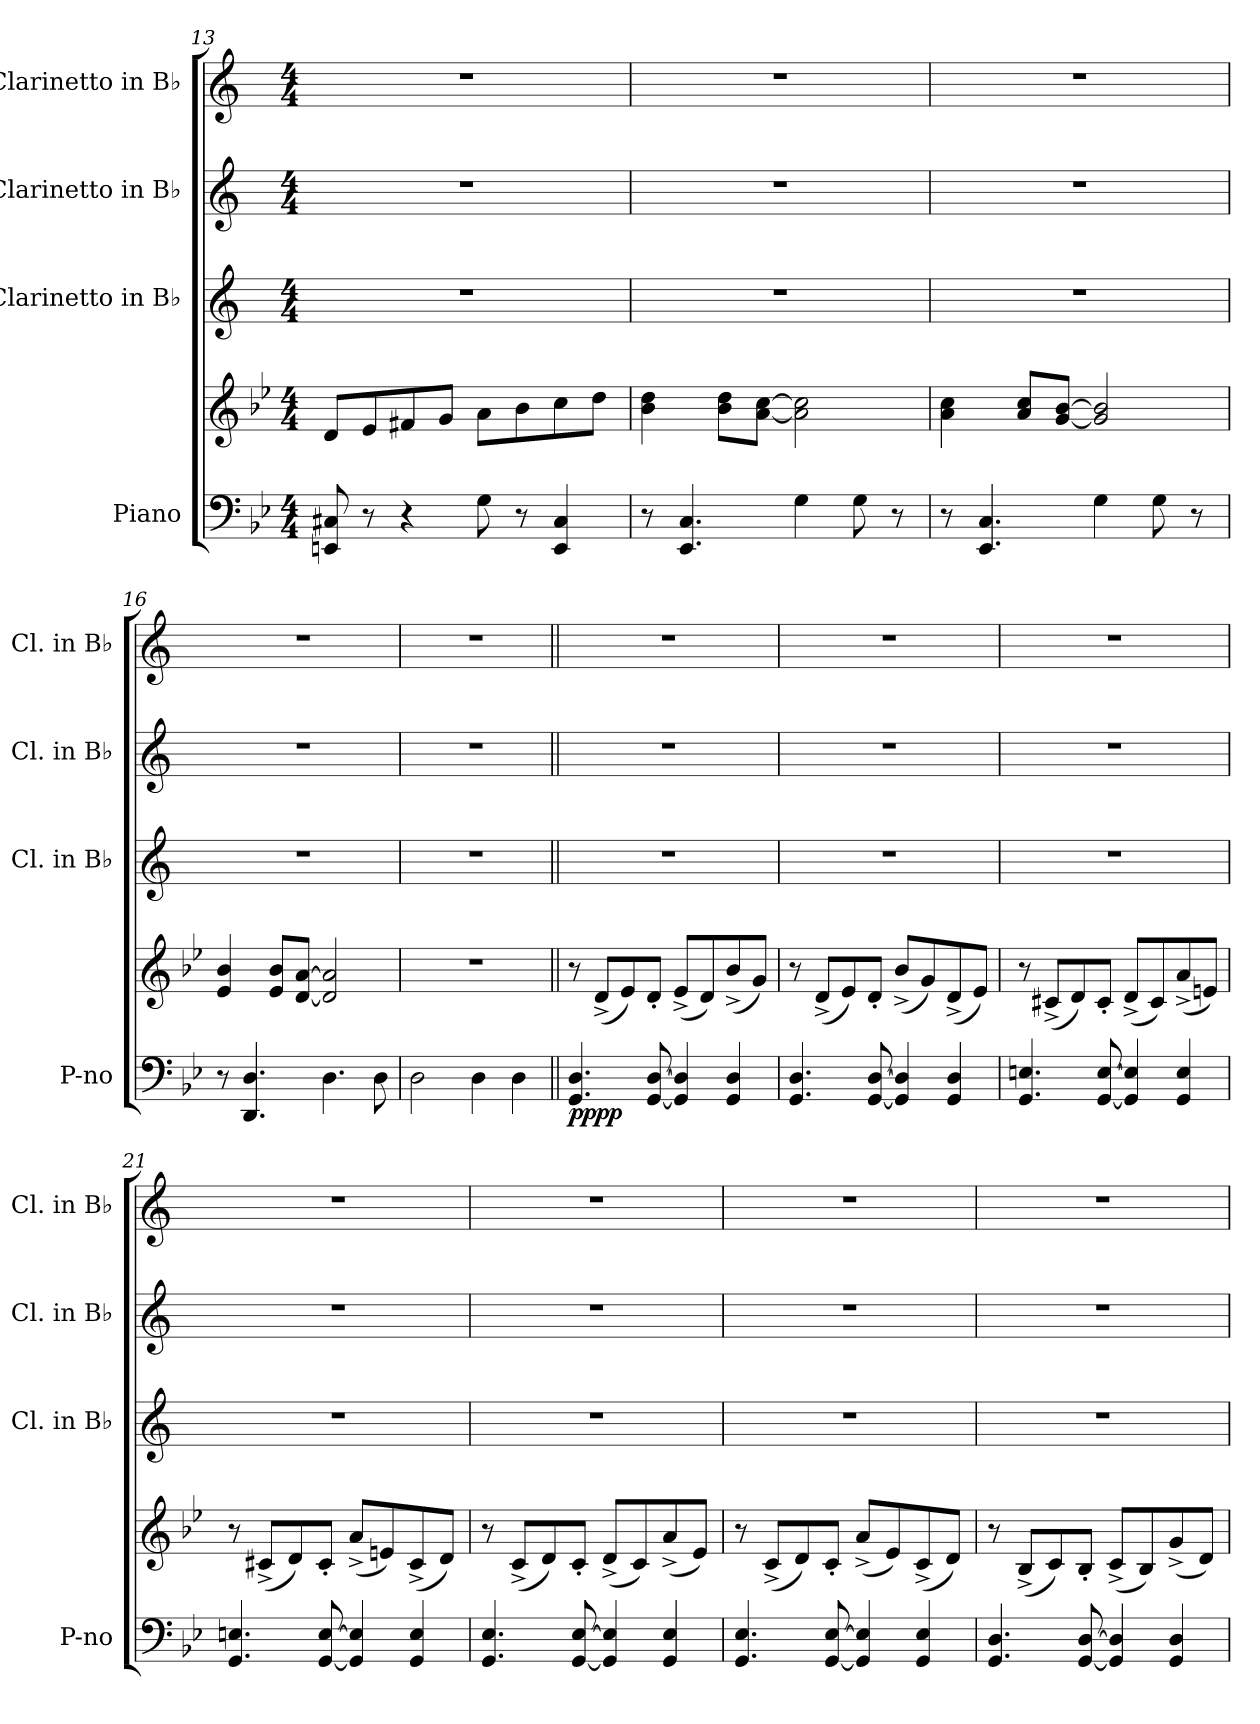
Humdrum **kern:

**kern	**kern	**dynam	**kern	**kern	**kern
*part4	*part4	*part4	*part3	*part2	*part1
*staff5	*staff4	*staff4/5	*staff3	*staff2	*staff1
*I"Piano	*	*	*I"Clarinetto in B♭	*I"Clarinetto in B♭	*I"Clarinetto in B♭
*I'P-no	*	*	*I'Cl. in B♭	*I'Cl. in B♭	*I'Cl. in B♭
*clefF4	*clefG2	*	*clefG2	*clefG2	*clefG2
*	*	*	*ITrd1c2	*ITrd1c2	*ITrd1c2
*k[b-e-]	*k[b-e-]	*	*k[b-e-]	*k[b-e-]	*k[b-e-]
*M4/4	*M4/4	*	*M4/4	*M4/4	*M4/4
=13	=13	=13	=13	=13	=13
8EEn/ 8C#X/	8d/L	.	1r	1r	1r
8r	8e-/	.	.	.	.
4r	8f#X/	.	.	.	.
.	8g/J	.	.	.	.
8G\	8a\L	.	.	.	.
8r	8b-\	.	.	.	.
4EE/ 4C#/	8cc\	.	.	.	.
.	8dd\J	.	.	.	.
=14	=14	=14	=14	=14	=14
8r	4b-\ 4dd\	.	1r	1r	1r
4.EE-/ 4.C/	.	.	.	.	.
.	8b-\ 8dd\L	.	.	.	.
.	[8a\ [8cc\J	.	.	.	.
4G\	2a\] 2cc\]	.	.	.	.
8G\	.	.	.	.	.
8r	.	.	.	.	.
!!LO:PB:g=z
=15	=15	=15	=15	=15	=15
8r	4a\ 4cc\	.	1r	1r	1r
4.EE-/ 4.C/	.	.	.	.	.
.	8a/ 8cc/L	.	.	.	.
.	[8g/ [8b-/J	.	.	.	.
4G\	2g/] 2b-/]	.	.	.	.
8G\	.	.	.	.	.
8r	.	.	.	.	.
=16	=16	=16	=16	=16	=16
8r	4e-/ 4b-/	.	1r	1r	1r
4.DD/ 4.D/	.	.	.	.	.
.	8e-/ 8b-/L	.	.	.	.
.	[8d/ [8a/J	.	.	.	.
4.D\	2d/] 2a/]	.	.	.	.
8D\	.	.	.	.	.
=17	=17	=17	=17	=17	=17
2D\	1r	.	1r	1r	1r
4D\	.	.	.	.	.
4D\	.	.	.	.	.
=18||	=18||	=18||	=18||	=18||	=18||
!	!	!LO:DY:b=2	!	!	!
!	!	!LO:DY:n=1:b	!	!	!
4.GG/ 4.D/	8r	pp pp	1r	1r	1r
.	(<8d^/L	.	.	.	.
.	8e-/)	.	.	.	.
[8GG/ [8D/	8d'/J	.	.	.	.
4GG/] 4D/]	(<8e-^/L	.	.	.	.
.	8d/)	.	.	.	.
4GG/ 4D/	(<8b-^/	.	.	.	.
.	8g/J)	.	.	.	.
=19	=19	=19	=19	=19	=19
4.GG/ 4.D/	8r	.	1r	1r	1r
.	(<8d^/L	.	.	.	.
.	8e-/)	.	.	.	.
[8GG/ [8D/	8d'/J	.	.	.	.
4GG/] 4D/]	(<8b-^/L	.	.	.	.
.	8g/)	.	.	.	.
4GG/ 4D/	(<8d^/	.	.	.	.
.	8e-/J)	.	.	.	.
!!LO:LB:g=z
=20	=20	=20	=20	=20	=20
4.GG/ 4.En/	8r	.	1r	1r	1r
.	(<8c#X^/L	.	.	.	.
.	8d/)	.	.	.	.
[8GG/ [8E/	8c#'/J	.	.	.	.
4GG/] 4E/]	(<8d^/L	.	.	.	.
.	8c#/)	.	.	.	.
4GG/ 4E/	(<8a^/	.	.	.	.
.	8en/J)	.	.	.	.
=21	=21	=21	=21	=21	=21
4.GG/ 4.En/	8r	.	1r	1r	1r
.	(<8c#X^/L	.	.	.	.
.	8d/)	.	.	.	.
[8GG/ [8E/	8c#'/J	.	.	.	.
4GG/] 4E/]	(<8a^/L	.	.	.	.
.	8en/)	.	.	.	.
4GG/ 4E/	(<8c#^/	.	.	.	.
.	8d/J)	.	.	.	.
=22	=22	=22	=22	=22	=22
4.GG/ 4.E-/	8r	.	1r	1r	1r
.	(<8c^/L	.	.	.	.
.	8d/)	.	.	.	.
[8GG/ [8E-/	8c'/J	.	.	.	.
4GG/] 4E-/]	(<8d^/L	.	.	.	.
.	8c/)	.	.	.	.
4GG/ 4E-/	(<8a^/	.	.	.	.
.	8e-/J)	.	.	.	.
!!LO:PB:g=z
=23	=23	=23	=23	=23	=23
4.GG/ 4.E-/	8r	.	1r	1r	1r
.	(<8c^/L	.	.	.	.
.	8d/)	.	.	.	.
[8GG/ [8E-/	8c'/J	.	.	.	.
4GG/] 4E-/]	(<8a^/L	.	.	.	.
.	8e-/)	.	.	.	.
4GG/ 4E-/	(<8c^/	.	.	.	.
.	8d/J)	.	.	.	.
=24	=24	=24	=24	=24	=24
4.GG/ 4.D/	8r	.	1r	1r	1r
.	(<8B-^/L	.	.	.	.
.	8c/)	.	.	.	.
[8GG/ [8D/	8B-'/J	.	.	.	.
4GG/] 4D/]	(<8c^/L	.	.	.	.
.	8B-/)	.	.	.	.
4GG/ 4D/	(<8g^/	.	.	.	.
.	8d/J)	.	.	.	.
=	=	=	=	=	=
*-	*-	*-	*-	*-	*-
